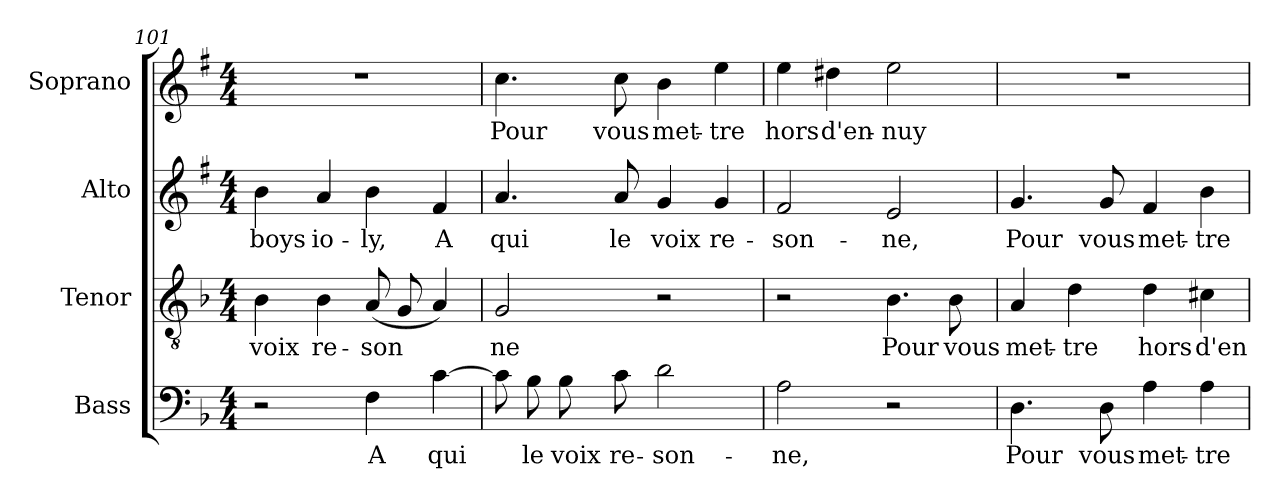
**kern	**text	**kern	**text	**kern	**text	**kern	**text
*part4	*part4	*part3	*part3	*part2	*part2	*part1	*part1
*staff4	*staff4	*staff3	*staff3	*staff2	*staff2	*staff1	*staff1
*I"Bass	*	*I"Tenor	*	*I"Alto	*	*I"Soprano	*
*I'Bass	*	*I'Tenor	*	*I'Alto	*	*I'Soprano	*
*clefF4	*	*clefGv2	*	*clefG2	*	*clefG2	*
*	*	*	*	*ITrd1c2	*	*ITrd1c2	*
*k[b-]	*	*k[b-]	*	*k[b-]	*	*k[b-]	*
*d:	*	*d:	*	*d:	*	*d:	*
*M4/4	*	*M4/4	*	*M4/4	*	*M4/4	*
=101	=101	=101	=101	=101	=101	=101	=101
!	!	!	!LO:LY:b:color=#000000	!	!	!	!
!	!	!	!	!	!LO:LY:b:color=#000000	!	!
2r	.	4B-i\	voix	4ai\	-boys	1r	.
!	!	!	!LO:LY:b:color=#000000	!	!	!	!
!	!	!	!	!	!LO:LY:b:color=#000000	!	!
.	.	4B-i\	re-	4gi/	io-	.	.
!	!LO:LY:b:color=#000000	!	!	!	!	!	!
!	!	!	!LO:LY:b:color=#000000	!	!	!	!
!	!	!	!	!	!LO:LY:b:color=#000000	!	!
4Fi\	A	(8Ai/	-son	4ai\	-ly,	.	.
.	.	8Gi/	.	.	.	.	.
!	!LO:LY:b:color=#000000	!	!	!	!	!	!
!	!	!	!	!	!LO:LY:b:color=#000000	!	!
[4ci\	qui	4Ai/)	.	4ei/	A	.	.
!!LO:LB:g=z
=102	=102	=102	=102	=102	=102	=102	=102
!	!	!	!LO:LY:b:color=#000000	!	!	!	!
!	!	!	!	!	!LO:LY:b:color=#000000	!	!
!	!	!	!	!	!	!	!LO:LY:b:color=#000000
8ci\]	.	2Gi/	ne	4.gi/	qui	4.b-i\	Pour
!	!LO:LY:b:color=#000000	!	!	!	!	!	!
8B-i\	le	.	.	.	.	.	.
!	!LO:LY:b:color=#000000	!	!	!	!	!	!
8B-i\	voix	.	.	.	.	.	.
!	!LO:LY:b:color=#000000	!	!	!	!	!	!
!	!	!	!	!	!LO:LY:b:color=#000000	!	!
!	!	!	!	!	!	!	!LO:LY:b:color=#000000
8ci\	re-	.	.	8gi/	le	8b-i\	vous
!	!LO:LY:b:color=#000000	!	!	!	!	!	!
!	!	!	!	!	!LO:LY:b:color=#000000	!	!
!	!	!	!	!	!	!	!LO:LY:b:color=#000000
2di\	-son-	2r	.	4fi/	voix	4ai\	met-
!	!	!	!	!	!LO:LY:b:color=#000000	!	!
!	!	!	!	!	!	!	!LO:LY:b:color=#000000
.	.	.	.	4fi/	re-	4ddi\	-tre
=103	=103	=103	=103	=103	=103	=103	=103
!	!LO:LY:b:color=#000000	!	!	!	!	!	!
!	!	!	!	!	!LO:LY:b:color=#000000	!	!
!	!	!	!	!	!	!	!LO:LY:b:color=#000000
2Ai\	-ne,	2r	.	2ei/	-son-	4ddi\	hors
!	!	!	!	!	!	!	!LO:LY:b:color=#000000
.	.	.	.	.	.	4cc#Xi\	d'en-
!	!	!	!LO:LY:b:color=#000000	!	!	!	!
!	!	!	!	!	!LO:LY:b:color=#000000	!	!
!	!	!	!	!	!	!	!LO:LY:b:color=#000000
2r	.	4.B-i\	Pour	2di/	-ne,	2ddi\	-nuy
!	!	!	!LO:LY:b:color=#000000	!	!	!	!
.	.	8B-i\	vous	.	.	.	.
=104	=104	=104	=104	=104	=104	=104	=104
!	!LO:LY:b:color=#000000	!	!	!	!	!	!
!	!	!	!LO:LY:b:color=#000000	!	!	!	!
!	!	!	!	!	!LO:LY:b:color=#000000	!	!
4.Di\	Pour	4Ai/	met-	4.fi/	Pour	1r	.
!	!	!	!LO:LY:b:color=#000000	!	!	!	!
.	.	4di\	-tre	.	.	.	.
!	!LO:LY:b:color=#000000	!	!	!	!	!	!
!	!	!	!	!	!LO:LY:b:color=#000000	!	!
8Di\	vous	.	.	8fi/	vous	.	.
!	!LO:LY:b:color=#000000	!	!	!	!	!	!
!	!	!	!LO:LY:b:color=#000000	!	!	!	!
!	!	!	!	!	!LO:LY:b:color=#000000	!	!
4Ai\	met-	4di\	hors	4ei/	met-	.	.
!	!LO:LY:b:color=#000000	!	!	!	!	!	!
!	!	!	!LO:LY:b:color=#000000	!	!	!	!
!	!	!	!	!	!LO:LY:b:color=#000000	!	!
4Ai\	-tre	4c#Xi\	d'en-	4ai\	-tre	.	.
=	=	=	=	=	=	=	=
*-	*-	*-	*-	*-	*-	*-	*-
